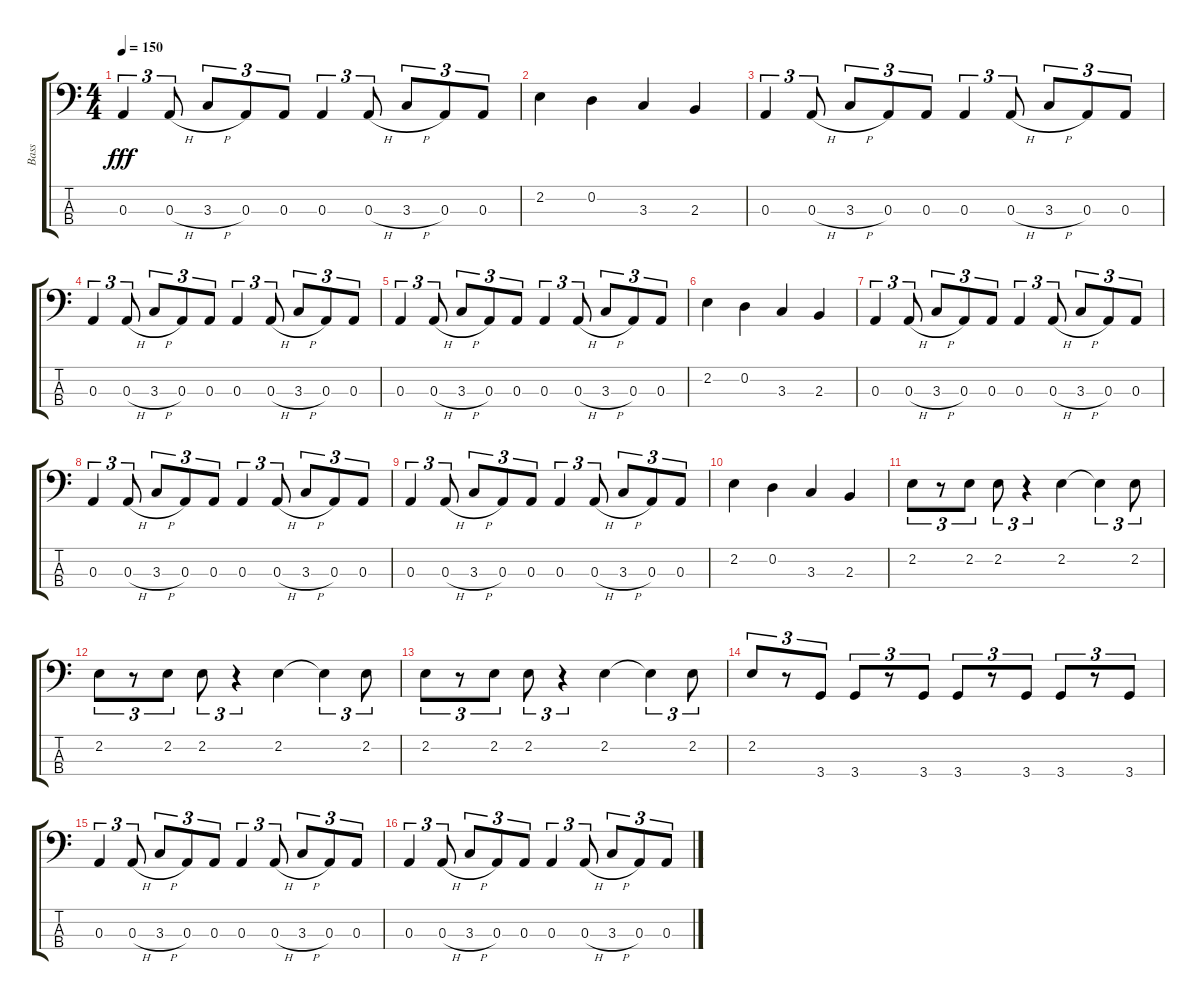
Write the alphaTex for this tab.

\track ("Bass" "Bass") {instrument electricbasspick}
\staff {score tabs}
\tuning (G2 D2 A1 E1) {hide}
\ts (4 4)
\tempo 150
\clef f4
\ks c
0.3.4{tu (3 2) dy fff} 0.3{h}.8{tu (3 2)} 3.3{h}.8{tu (3 2)} 0.3.8{tu (3 2)} 0.3.8{tu (3 2)} 0.3.4{tu (3 2)} 0.3{h}.8{tu (3 2)} 3.3{h}.8{tu (3 2)} 0.3.8{tu (3 2)} 0.3.8{tu (3 2)} |
2.2.4 0.2.4 3.3.4 2.3.4 |
0.3.4{tu (3 2)} 0.3{h}.8{tu (3 2)} 3.3{h}.8{tu (3 2)} 0.3.8{tu (3 2)} 0.3.8{tu (3 2)} 0.3.4{tu (3 2)} 0.3{h}.8{tu (3 2)} 3.3{h}.8{tu (3 2)} 0.3.8{tu (3 2)} 0.3.8{tu (3 2)} |
0.3.4{tu (3 2)} 0.3{h}.8{tu (3 2)} 3.3{h}.8{tu (3 2)} 0.3.8{tu (3 2)} 0.3.8{tu (3 2)} 0.3.4{tu (3 2)} 0.3{h}.8{tu (3 2)} 3.3{h}.8{tu (3 2)} 0.3.8{tu (3 2)} 0.3.8{tu (3 2)} |
0.3.4{tu (3 2)} 0.3{h}.8{tu (3 2)} 3.3{h}.8{tu (3 2)} 0.3.8{tu (3 2)} 0.3.8{tu (3 2)} 0.3.4{tu (3 2)} 0.3{h}.8{tu (3 2)} 3.3{h}.8{tu (3 2)} 0.3.8{tu (3 2)} 0.3.8{tu (3 2)} |
2.2.4 0.2.4 3.3.4 2.3.4 |
0.3.4{tu (3 2)} 0.3{h}.8{tu (3 2)} 3.3{h}.8{tu (3 2)} 0.3.8{tu (3 2)} 0.3.8{tu (3 2)} 0.3.4{tu (3 2)} 0.3{h}.8{tu (3 2)} 3.3{h}.8{tu (3 2)} 0.3.8{tu (3 2)} 0.3.8{tu (3 2)} |
0.3.4{tu (3 2)} 0.3{h}.8{tu (3 2)} 3.3{h}.8{tu (3 2)} 0.3.8{tu (3 2)} 0.3.8{tu (3 2)} 0.3.4{tu (3 2)} 0.3{h}.8{tu (3 2)} 3.3{h}.8{tu (3 2)} 0.3.8{tu (3 2)} 0.3.8{tu (3 2)} |
0.3.4{tu (3 2)} 0.3{h}.8{tu (3 2)} 3.3{h}.8{tu (3 2)} 0.3.8{tu (3 2)} 0.3.8{tu (3 2)} 0.3.4{tu (3 2)} 0.3{h}.8{tu (3 2)} 3.3{h}.8{tu (3 2)} 0.3.8{tu (3 2)} 0.3.8{tu (3 2)} |
2.2.4 0.2.4 3.3.4 2.3.4 |
2.2.8{tu (3 2)} r.8{tu (3 2)} 2.2.8{tu (3 2)} 2.2.8{tu (3 2)} r.4{tu (3 2)} 2.2.4 2.2{t}.4{tu (3 2)} 2.2.8{tu (3 2)} |
2.2.8{tu (3 2)} r.8{tu (3 2)} 2.2.8{tu (3 2)} 2.2.8{tu (3 2)} r.4{tu (3 2)} 2.2.4 2.2{t}.4{tu (3 2)} 2.2.8{tu (3 2)} |
2.2.8{tu (3 2)} r.8{tu (3 2)} 2.2.8{tu (3 2)} 2.2.8{tu (3 2)} r.4{tu (3 2)} 2.2.4 2.2{t}.4{tu (3 2)} 2.2.8{tu (3 2)} |
2.2.8{tu (3 2)} r.8{tu (3 2)} 3.4.8{tu (3 2)} 3.4.8{tu (3 2)} r.8{tu (3 2)} 3.4.8{tu (3 2)} 3.4.8{tu (3 2)} r.8{tu (3 2)} 3.4.8{tu (3 2)} 3.4.8{tu (3 2)} r.8{tu (3 2)} 3.4.8{tu (3 2)} |
0.3.4{tu (3 2)} 0.3{h}.8{tu (3 2)} 3.3{h}.8{tu (3 2)} 0.3.8{tu (3 2)} 0.3.8{tu (3 2)} 0.3.4{tu (3 2)} 0.3{h}.8{tu (3 2)} 3.3{h}.8{tu (3 2)} 0.3.8{tu (3 2)} 0.3.8{tu (3 2)} |
0.3.4{tu (3 2)} 0.3{h}.8{tu (3 2)} 3.3{h}.8{tu (3 2)} 0.3.8{tu (3 2)} 0.3.8{tu (3 2)} 0.3.4{tu (3 2)} 0.3{h}.8{tu (3 2)} 3.3{h}.8{tu (3 2)} 0.3.8{tu (3 2)} 0.3.8{tu (3 2)}
